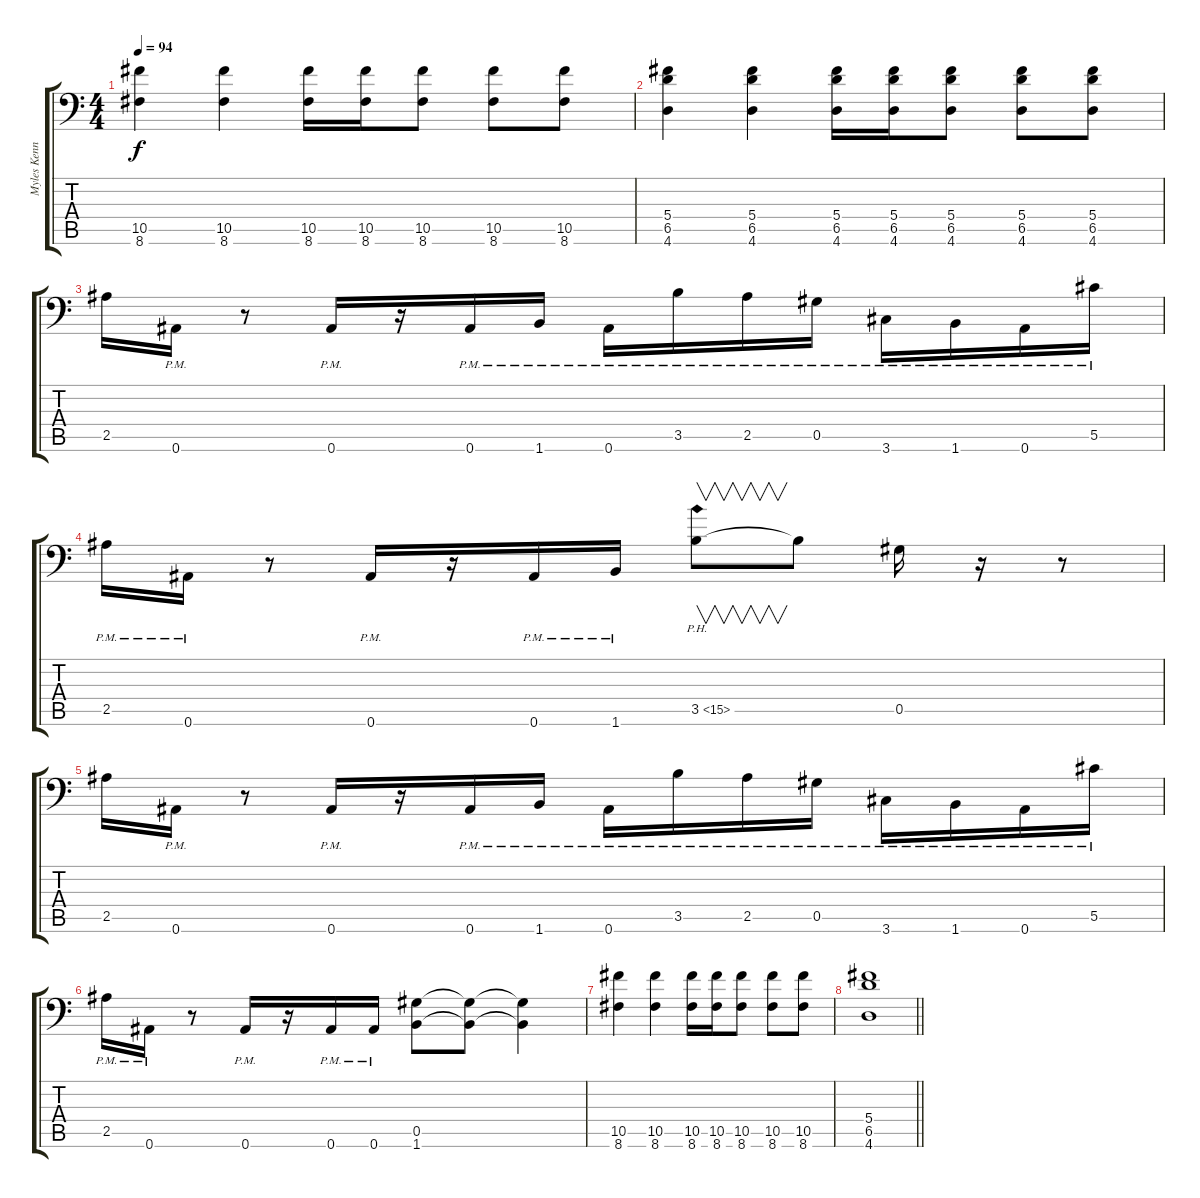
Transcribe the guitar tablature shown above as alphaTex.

\track ("Myles Kennedy" "Myles Kenn") {instrument distortionguitar}
\staff {score tabs}
\tuning (Eb4 Bb3 Gb3 Db3 Ab2 Bb1) {hide}
\ts (4 4)
\tempo 94
\clef f4
\ks c
(10.5 8.6).4{dy f} (10.5 8.6).4 (10.5 8.6).16 (10.5 8.6).16 (10.5 8.6).8 (10.5 8.6).8 (10.5 8.6).8 |
(5.4 6.5 4.6).4 (5.4 6.5 4.6).4 (5.4 6.5 4.6).16 (5.4 6.5 4.6).16 (5.4 6.5 4.6).8 (5.4 6.5 4.6).8 (5.4 6.5 4.6).8 |
2.5.16 0.6{pm}.16 r.8 0.6{pm}.16 r.16 0.6{pm}.16 1.6{pm}.16 0.6{pm}.16 3.5{pm}.16 2.5{pm}.16 0.5{pm}.16 3.6{pm}.16 1.6{pm}.16 0.6{pm}.16 5.5{pm}.16 |
2.5{pm}.16 0.6{pm}.16 r.8 0.6{pm}.16 r.16 0.6{pm}.16 1.6{pm}.16 3.5{ph 12}.8{v} 3.5{t}.8 0.5.16 r.16 r.8 |
2.5.16 0.6{pm}.16 r.8 0.6{pm}.16 r.16 0.6{pm}.16 1.6{pm}.16 0.6{pm}.16 3.5{pm}.16 2.5{pm}.16 0.5{pm}.16 3.6{pm}.16 1.6{pm}.16 0.6{pm}.16 5.5{pm}.16 |
2.5{pm}.16 0.6{pm}.16 r.8 0.6{pm}.16 r.16 0.6{pm}.16 0.6{pm}.16 (0.5 1.6).8 (0.5{t} 1.6{t}).8 (0.5{t} 1.6{t}).4 |
(10.5 8.6).4 (10.5 8.6).4 (10.5 8.6).16 (10.5 8.6).16 (10.5 8.6).8 (10.5 8.6).8 (10.5 8.6).8 |
\barLineRight lightlight
(5.4 6.5 4.6).1
